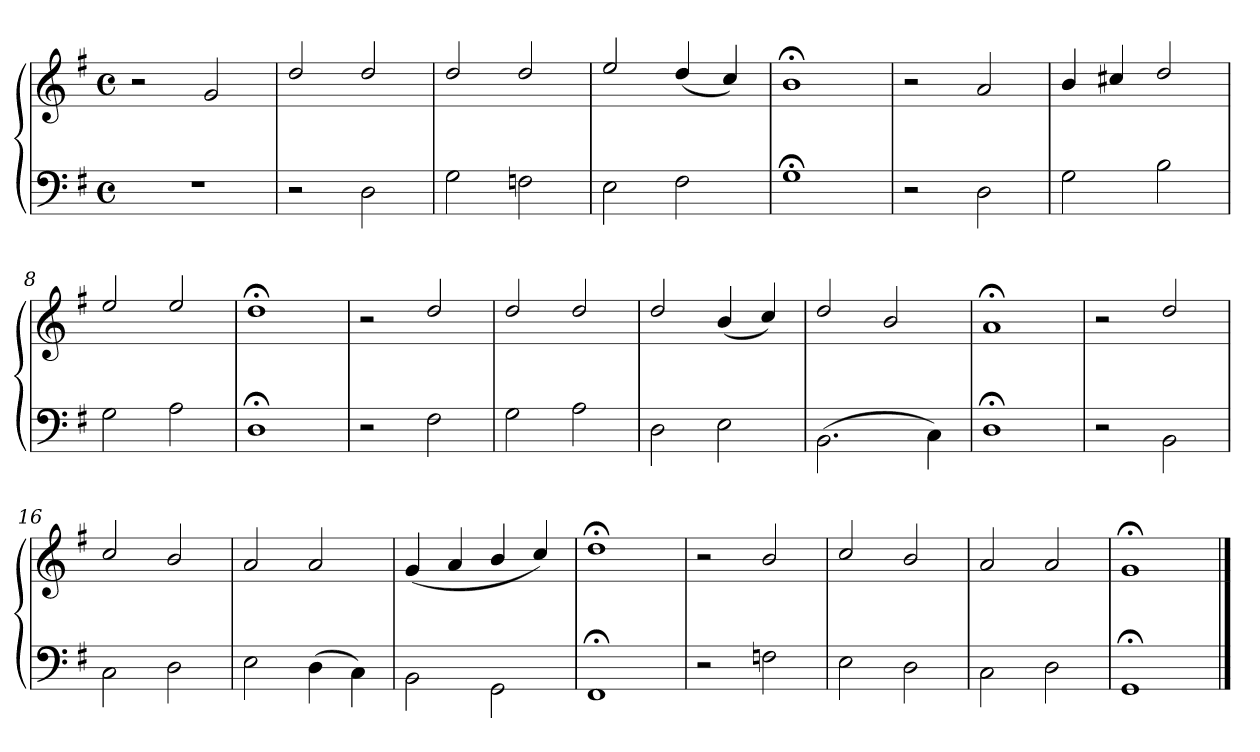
**kern	**kern
*part1	*part1
*staff2	*staff1
*clefF4	*clefG2
*k[f#]	*k[f#]
*M4/4	*M4/4
*met(c)	*met(c)
=1	=1
1r	2r
.	2g/
=2	=2
2r	2dd/
2D\	2dd/
=3	=3
2G\	2dd/
2Fn\	2dd/
=4	=4
2E\	2ee/
2F#\	(4dd/
.	4cc/)
=5	=5
1G;\	1b;</
=6	=6
2r	2r
2D\	2a/
=7	=7
2G\	4b/
.	4cc#X/
2B\	2dd/
=8	=8
2G\	2ee/
2A\	2ee/
=9	=9
1D;\	1dd;</
!!LO:LB:g=z
=10	=10
2r	2r
2F#\	2dd/
=11	=11
2G\	2dd/
2A\	2dd/
=12	=12
2D\	2dd/
2E\	(4b/
.	4cc/)
=13	=13
(2.BB\	2dd/
.	2b/
4C\)	.
=14	=14
1D;\	1a;</
=15	=15
2r	2r
2BB\	2dd/
=16	=16
2C\	2cc/
2D\	2b/
=17	=17
2E\	2a/
(4D\	2a/
4C\)	.
=18	=18
2BB\	(4g/
.	4a/
2GG\	4b/
.	4cc/)
=19	=19
1FF#;\	1dd;</
!!LO:PB:g=z
=20	=20
2r	2r
2Fn\	2b/
=21	=21
2E\	2cc/
2D\	2b/
=22	=22
2C\	2a/
2D\	2a/
=23	=23
1GG;\	1g;</
==	==
*-	*-
